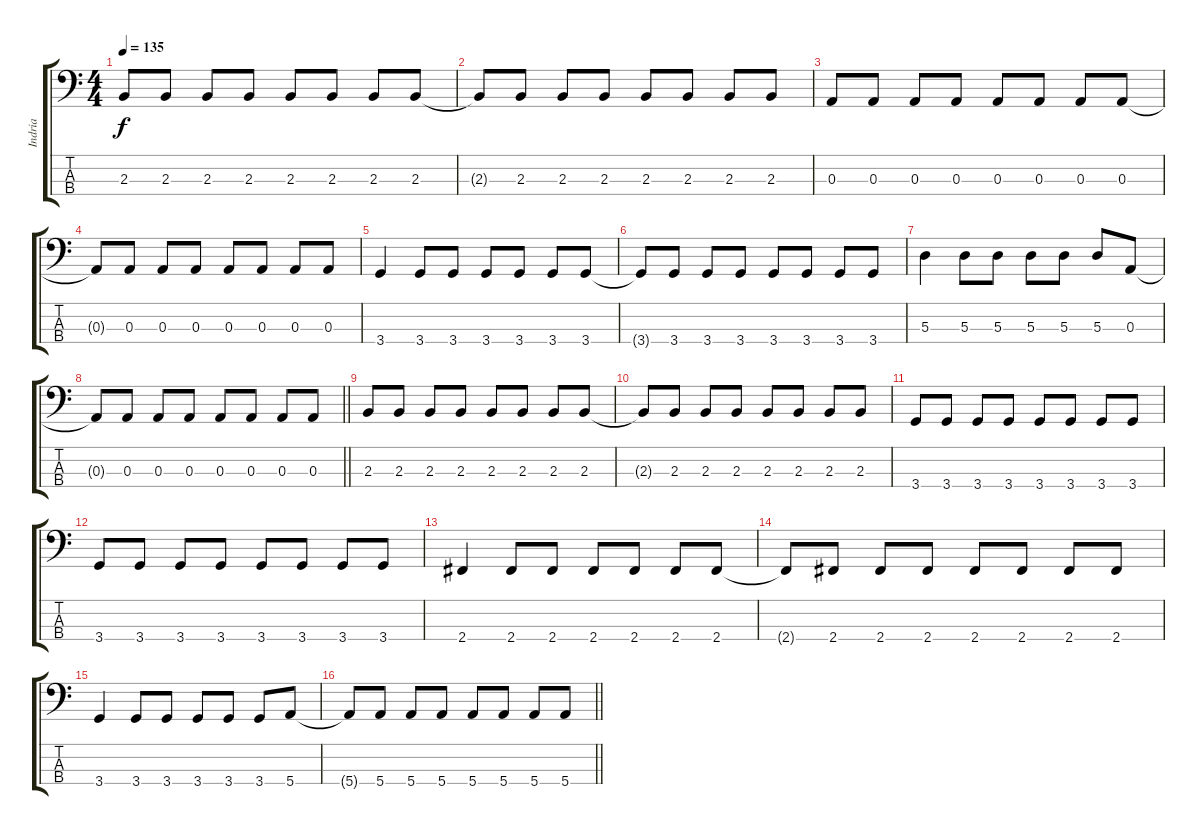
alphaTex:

\track ("Indria" "Indria") {instrument electricbasspick}
\staff {score tabs}
\tuning (G2 D2 A1 E1) {hide}
\ts (4 4)
\tempo 135
\clef f4
\ks c
2.3.8{dy f} 2.3.8 2.3.8 2.3.8 2.3.8 2.3.8 2.3.8 2.3.8 |
2.3{t}.8 2.3.8 2.3.8 2.3.8 2.3.8 2.3.8 2.3.8 2.3.8 |
0.3.8 0.3.8 0.3.8 0.3.8 0.3.8 0.3.8 0.3.8 0.3.8 |
0.3{t}.8 0.3.8 0.3.8 0.3.8 0.3.8 0.3.8 0.3.8 0.3.8 |
3.4.4 3.4.8 3.4.8 3.4.8 3.4.8 3.4.8 3.4.8 |
3.4{t}.8 3.4.8 3.4.8 3.4.8 3.4.8 3.4.8 3.4.8 3.4.8 |
5.3.4 5.3.8 5.3.8 5.3.8 5.3.8 5.3.8 0.3.8 |
\barLineRight lightlight
0.3{t}.8 0.3.8 0.3.8 0.3.8 0.3.8 0.3.8 0.3.8 0.3.8 |
2.3.8 2.3.8 2.3.8 2.3.8 2.3.8 2.3.8 2.3.8 2.3.8 |
2.3{t}.8 2.3.8 2.3.8 2.3.8 2.3.8 2.3.8 2.3.8 2.3.8 |
3.4.8 3.4.8 3.4.8 3.4.8 3.4.8 3.4.8 3.4.8 3.4.8 |
3.4.8 3.4.8 3.4.8 3.4.8 3.4.8 3.4.8 3.4.8 3.4.8 |
2.4.4 2.4.8 2.4.8 2.4.8 2.4.8 2.4.8 2.4.8 |
2.4{t}.8 2.4.8 2.4.8 2.4.8 2.4.8 2.4.8 2.4.8 2.4.8 |
3.4.4 3.4.8 3.4.8 3.4.8 3.4.8 3.4.8 5.4.8 |
\barLineRight lightlight
5.4{t}.8 5.4.8 5.4.8 5.4.8 5.4.8 5.4.8 5.4.8 5.4.8
